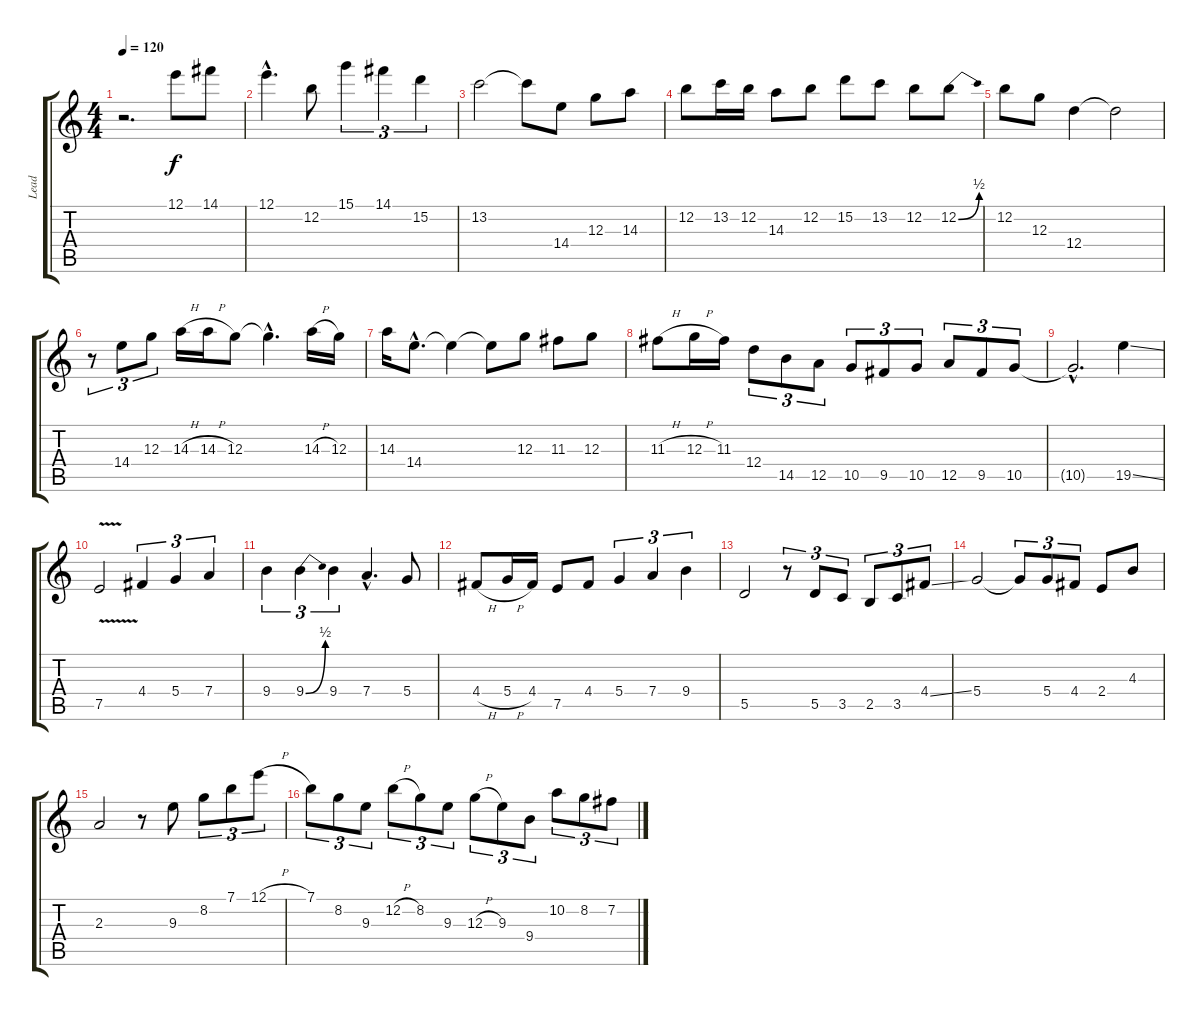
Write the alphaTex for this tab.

\track ("Lead" "Lead") {instrument distortionguitar}
\staff {score tabs}
\tuning (E4 B3 G3 D3 A2 E2) {hide}
\ts (4 4)
\tempo 120
\clef g2
\ks c
r.2{d dy f instrument distortionguitar} 12.1.8 14.1.8 |
12.1{hac}.4{d} 12.2.8 15.1.4{tu (3 2)} 14.1.4{tu (3 2)} 15.2.4{tu (3 2)} |
13.2.2 13.2{t}.8 14.4.8 12.3.8 14.3.8 |
12.2.8 13.2.16 12.2.16 14.3.8 12.2.8 15.2.8 13.2.8 12.2.8 12.2{be (bend 0 0 60 2)}.8 |
12.2.8 12.3.8 12.4.4 12.4{t}.2 |
r.8{tu (3 2)} 14.4.8{tu (3 2)} 12.3.8{tu (3 2)} 14.3{h}.16 14.3{h}.16 12.3.8 12.3{hac t}.4{d} 14.3{h}.16 12.3.16 |
14.3.16 14.4{hac}.8{d} 14.4{t}.4 14.4{t}.8 12.3.8 11.3.8 12.3.8 |
11.3{h}.8 12.3{h}.16 11.3.16 12.4.8{tu (3 2)} 14.5.8{tu (3 2)} 12.5.8{tu (3 2)} 10.5.8{tu (3 2)} 9.5.8{tu (3 2)} 10.5.8{tu (3 2)} 12.5.8{tu (3 2)} 9.5.8{tu (3 2)} 10.5.8{tu (3 2)} |
10.5{hac t}.2{d} 19.5{ss}.4 |
7.5{v}.2 4.4.4{tu (3 2)} 5.4.4{tu (3 2)} 7.4.4{tu (3 2)} |
9.4.4{tu (3 2)} 9.4{be (bend 0 0 60 2)}.4{tu (3 2)} 9.4.4{tu (3 2)} 7.4{hac}.4{d} 5.4.8 |
4.4{h}.8 5.4{h}.16 4.4.16 7.5.8 4.4.8 5.4.4{tu (3 2)} 7.4.4{tu (3 2)} 9.4.4{tu (3 2)} |
5.5.2 r.8{tu (3 2)} 5.5.8{tu (3 2)} 3.5.8{tu (3 2)} 2.5.8{tu (3 2)} 3.5.8{tu (3 2)} 4.4{ss}.8{tu (3 2)} |
5.4.2 5.4{t}.8{tu (3 2)} 5.4.8{tu (3 2)} 4.4.8{tu (3 2)} 2.4.8 4.3.8 |
2.3.2 r.8 9.3.8 8.2.8{tu (3 2)} 7.1.8{tu (3 2)} 12.1{h}.8{tu (3 2)} |
7.1.8{tu (3 2)} 8.2.8{tu (3 2)} 9.3.8{tu (3 2)} 12.2{h}.8{tu (3 2)} 8.2.8{tu (3 2)} 9.3.8{tu (3 2)} 12.3{h}.8{tu (3 2)} 9.3.8{tu (3 2)} 9.4.8{tu (3 2)} 10.2.8{tu (3 2)} 8.2.8{tu (3 2)} 7.2.8{tu (3 2)}
